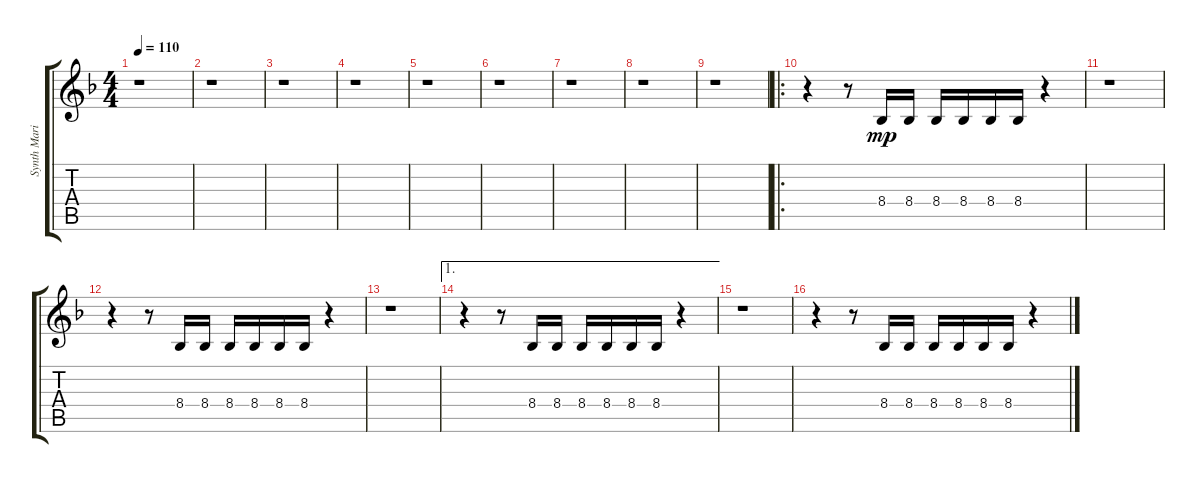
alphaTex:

\track ("Synth Marimba" "Synth Mari") {instrument marimba}
\staff {score tabs}
\tuning (E4 B3 G3 D3 A2 E2) {hide}
\ts (4 4)
\tempo 110
\clef g2
\ks f
r.1{dy mp} |
r.1 |
r.1 |
r.1 |
r.1 |
r.1 |
r.1 |
r.1 |
r.1 |
\ro
r.4 r.8 8.4.16 8.4.16 8.4.16 8.4.16 8.4.16 8.4.16 r.4 |
r.1 |
r.4 r.8 8.4.16 8.4.16 8.4.16 8.4.16 8.4.16 8.4.16 r.4 |
r.1 |
\ae 1
r.4 r.8 8.4.16 8.4.16 8.4.16 8.4.16 8.4.16 8.4.16 r.4 |
r.1 |
r.4 r.8 8.4.16 8.4.16 8.4.16 8.4.16 8.4.16 8.4.16 r.4
